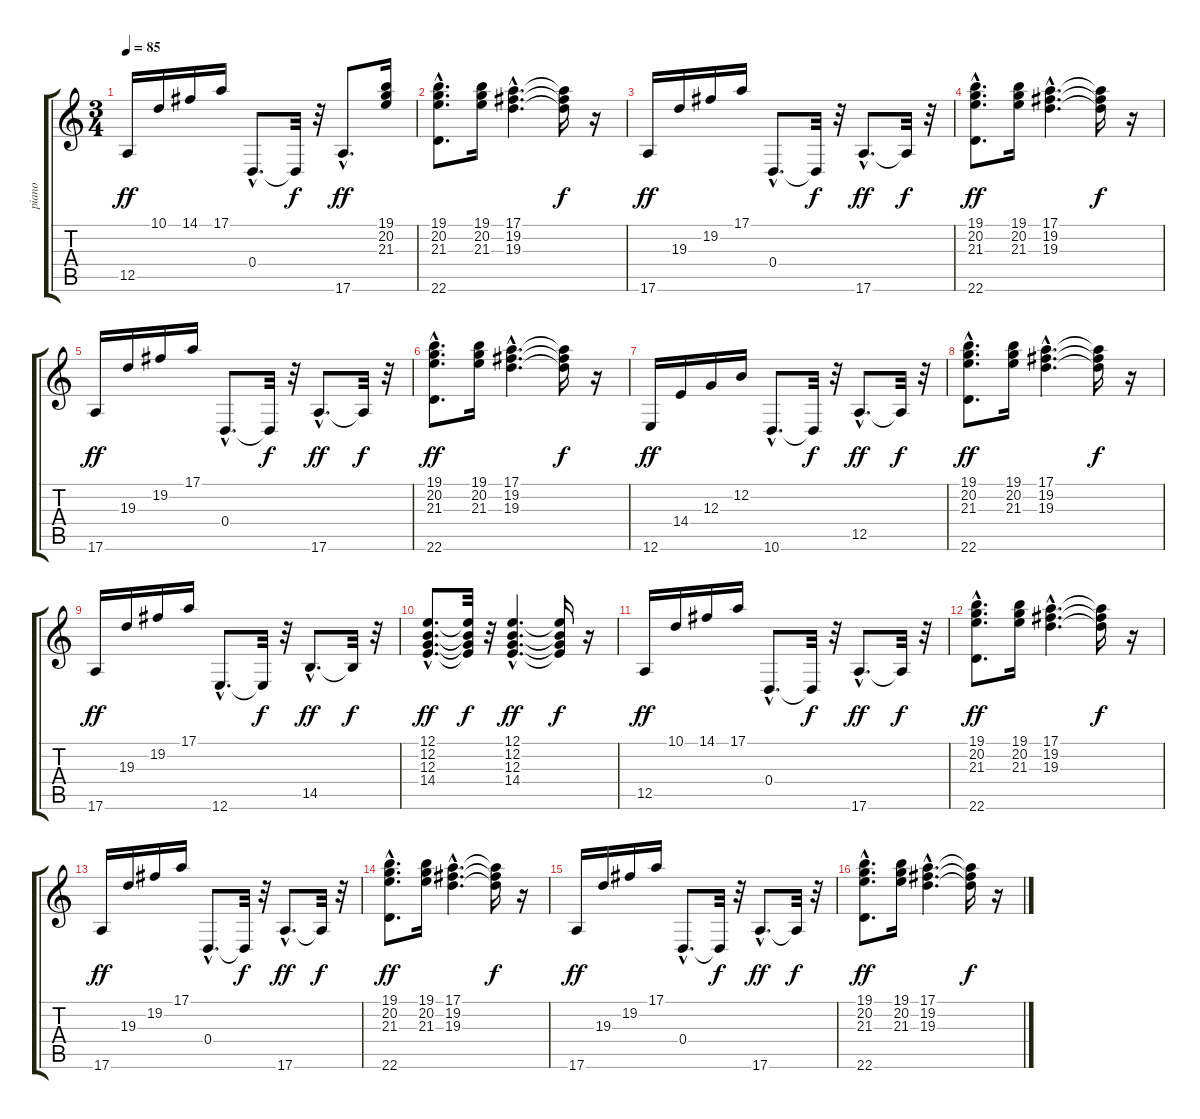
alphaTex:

\track ("piano" "piano") {instrument brightacousticpiano}
\staff {score tabs}
\tuning (E4 B3 G3 D3 A2 E2) {hide}
\ts (3 4)
\tempo 85
\clef g2
\ks c
12.5.16{dy ff instrument brightacousticpiano} 10.1.16 14.1.16 17.1.16 0.4{hac}.8{d} 0.4{t}.32{dy f} r.32 17.6{hac}.8{d dy ff} (19.1 20.2 21.3).16 |
(19.1{hac} 20.2{hac} 21.3{hac} 22.6{hac}).8{d} (19.1 20.2 21.3).16 (17.1{hac} 19.2{hac} 19.3{hac}).4{d} (17.1{t} 19.2{t} 19.3{t}).16{dy f} r.16 |
17.6.16{dy ff} 19.3.16 19.2.16 17.1.16 0.4{hac}.8{d} 0.4{t}.32{dy f} r.32 17.6{hac}.8{d dy ff} 17.6{t}.32{dy f} r.32 |
(19.1{hac} 20.2{hac} 21.3{hac} 22.6{hac}).8{d dy ff} (19.1 20.2 21.3).16 (17.1{hac} 19.2{hac} 19.3{hac}).4{d} (17.1{t} 19.2{t} 19.3{t}).16{dy f} r.16 |
17.6.16{dy ff} 19.3.16 19.2.16 17.1.16 0.4{hac}.8{d} 0.4{t}.32{dy f} r.32 17.6{hac}.8{d dy ff} 17.6{t}.32{dy f} r.32 |
(19.1{hac} 20.2{hac} 21.3{hac} 22.6{hac}).8{d dy ff} (19.1 20.2 21.3).16 (17.1{hac} 19.2{hac} 19.3{hac}).4{d} (17.1{t} 19.2{t} 19.3{t}).16{dy f} r.16 |
12.6.16{dy ff} 14.4.16 12.3.16 12.2.16 10.6{hac}.8{d} 10.6{t}.32{dy f} r.32 12.5{hac}.8{d dy ff} 12.5{t}.32{dy f} r.32 |
(19.1{hac} 20.2{hac} 21.3{hac} 22.6{hac}).8{d dy ff} (19.1 20.2 21.3).16 (17.1{hac} 19.2{hac} 19.3{hac}).4{d} (17.1{t} 19.2{t} 19.3{t}).16{dy f} r.16 |
17.6.16{dy ff} 19.3.16 19.2.16 17.1.16 12.6{hac}.8{d} 12.6{t}.32{dy f} r.32 14.5{hac}.8{d dy ff} 14.5{t}.32{dy f} r.32 |
(12.1{hac} 12.2{hac} 12.3{hac} 14.4{hac}).8{d dy ff} (12.1{t} 12.2{t} 12.3{t} 14.4{t}).32{dy f} r.32 (12.1{hac} 12.2{hac} 12.3{hac} 14.4{hac}).4{d dy ff} (12.1{t} 12.2{t} 12.3{t} 14.4{t}).16{dy f} r.16 |
12.5.16{dy ff} 10.1.16 14.1.16 17.1.16 0.4{hac}.8{d} 0.4{t}.32{dy f} r.32 17.6{hac}.8{d dy ff} 17.6{t}.32{dy f} r.32 |
(19.1{hac} 20.2{hac} 21.3{hac} 22.6{hac}).8{d dy ff} (19.1 20.2 21.3).16 (17.1{hac} 19.2{hac} 19.3{hac}).4{d} (17.1{t} 19.2{t} 19.3{t}).16{dy f} r.16 |
17.6.16{dy ff} 19.3.16 19.2.16 17.1.16 0.4{hac}.8{d} 0.4{t}.32{dy f} r.32 17.6{hac}.8{d dy ff} 17.6{t}.32{dy f} r.32 |
(19.1{hac} 20.2{hac} 21.3{hac} 22.6{hac}).8{d dy ff} (19.1 20.2 21.3).16 (17.1{hac} 19.2{hac} 19.3{hac}).4{d} (17.1{t} 19.2{t} 19.3{t}).16{dy f} r.16 |
17.6.16{dy ff} 19.3.16 19.2.16 17.1.16 0.4{hac}.8{d} 0.4{t}.32{dy f} r.32 17.6{hac}.8{d dy ff} 17.6{t}.32{dy f} r.32 |
(19.1{hac} 20.2{hac} 21.3{hac} 22.6{hac}).8{d dy ff} (19.1 20.2 21.3).16 (17.1{hac} 19.2{hac} 19.3{hac}).4{d} (17.1{t} 19.2{t} 19.3{t}).16{dy f} r.16
